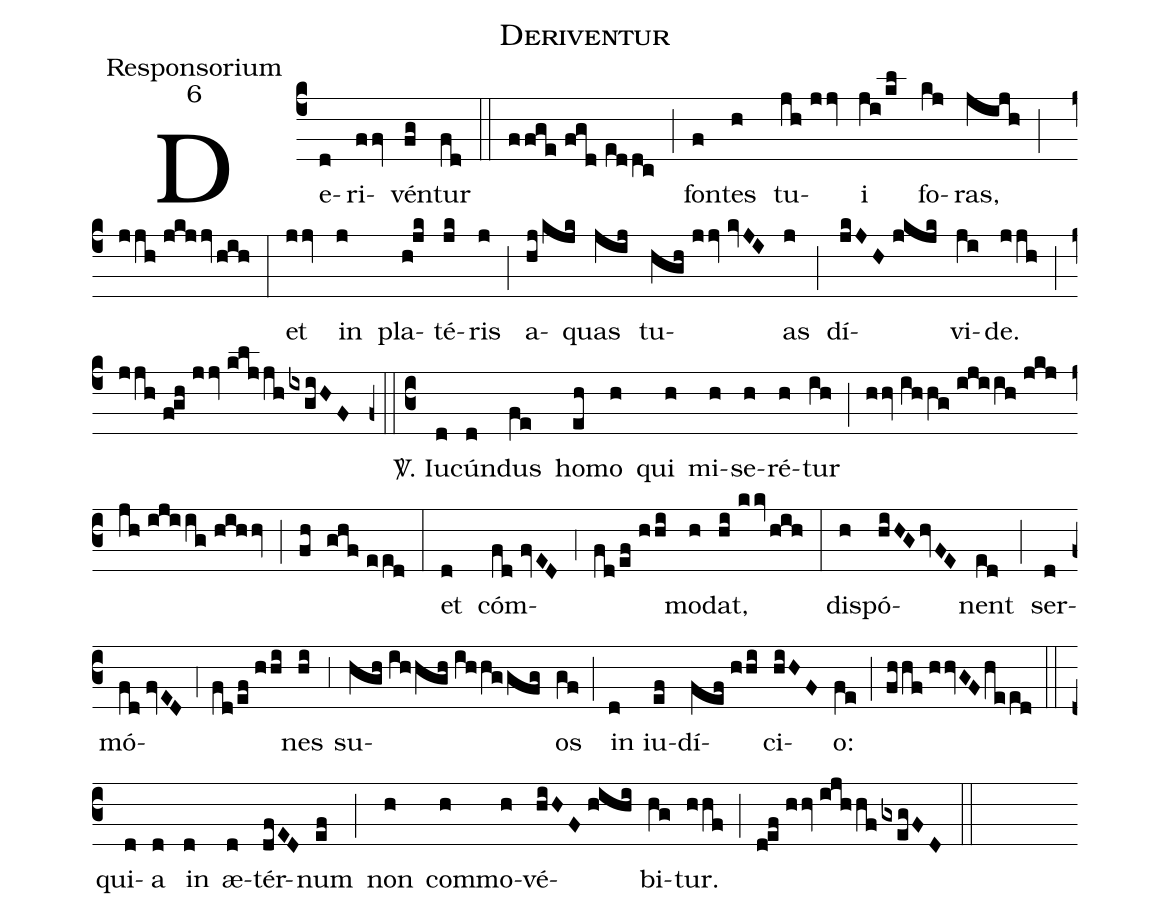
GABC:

name:Deriventur;
office-part:Responsorium;
mode:6;
%%
(c4) De(d)ri(ffv)vén(fg)tur(fd) (::)
(ffge//fgd//eddc) (;) fon(f)tes(h) tu(jh//jjv)i(ji/kl) fo(kj)ras,(jijh) (;) (jjh//jkjjv/hih) (:)
et(jjv) in(j) pla(h!jk)té(jk)ris(j) (;) a(hj/kjk)quas(jij) tu(hgh//jjv//kvJI)as(j) (;) dí(jkJH//jkjk)vi(ji)de.(jjh) (;) (jjh//f!gh//jjv//kljjh/ixgiHF)
(z0::c3) <sp>V/</sp>. Iu(d)cún(d)dus(fe) ho(eh)mo(h) qui(h) mi(h)se(h)ré(h)tur(ih) (;) (hhv//ihhg//ijiih//jkjjh//ijiig//hihhv) (;) (fh ghf//eed) (:)
et(d) cóm(fd//fvED)(,4)(fd/ef//hhi)mo(h)dat,(hi//kkv/hih) (:)
di(h)spó(hiHG/hvFE)nent(ed) (;) ser(d)mó(fd//fvED)(,4)(fd/ef//hhi)nes(hi) (,3) su(hgh//ihhgh//ihhggfg)os(gf) (;) in(d) iu(ef)dí(fef//hhi)ci(hiHF)o:(fe) (;) (fhhf//hhvGF/heed) (::)
qui(d)a(d) in(d) æ(d)tér(dfED)num(ef) (;) non(h) com(h)mo(h)vé(hiHF//hihi)bi(hg)tur.(hhf) (;) (d!ef//hhv//ijhhf/gxegFD) (::)
